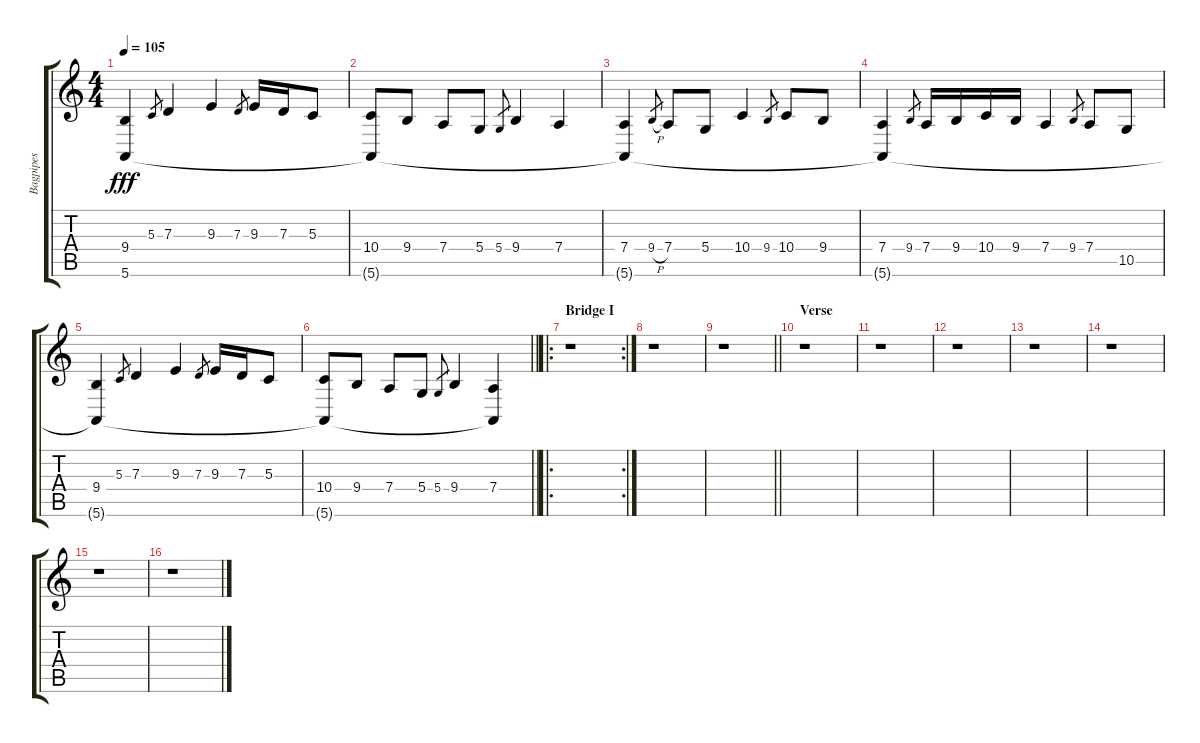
\track ("Bagpipes" "Bagpipes") {instrument bagpipe}
\staff {score tabs}
\tuning (E4 B3 G3 D3 A2 E2) {hide}
\ts (4 4)
\tempo 105
\clef g2
\ks c
(9.4 5.6{t}).4{dy fff} 5.3.8{gr} 7.3.4 9.3.4 7.3.8{gr} 9.3.16 7.3.16 5.3.8 |
(10.4 5.6{t}).8 9.4.8 7.4.8 5.4.8 5.4.8{gr} 9.4.4 7.4.4 |
(7.4 5.6{t}).4 9.4{h}.8{gr} 7.4.8 5.4.8 10.4.4 9.4.8{gr} 10.4.8 9.4.8 |
(7.4 5.6{t}).4 9.4.8{gr} 7.4.16 9.4.16 10.4.16 9.4.16 7.4.4 9.4.8{gr} 7.4.8 10.5.8 |
(9.4 5.6{t}).4 5.3.8{gr} 7.3.4 9.3.4 7.3.8{gr} 9.3.16 7.3.16 5.3.8 |
\barLineRight lightlight
(10.4 5.6{t}).8 9.4.8 7.4.8 5.4.8 5.4.8{gr} 9.4.4 (7.4 5.6{t}).4 |
\ro
\rc 2
\section ("" "Bridge I")
r.1 |
r.1 |
\barLineRight lightlight
r.1 |
\section ("" "Verse")
r.1 |
r.1 |
r.1 |
r.1 |
r.1 |
r.1 |
r.1
